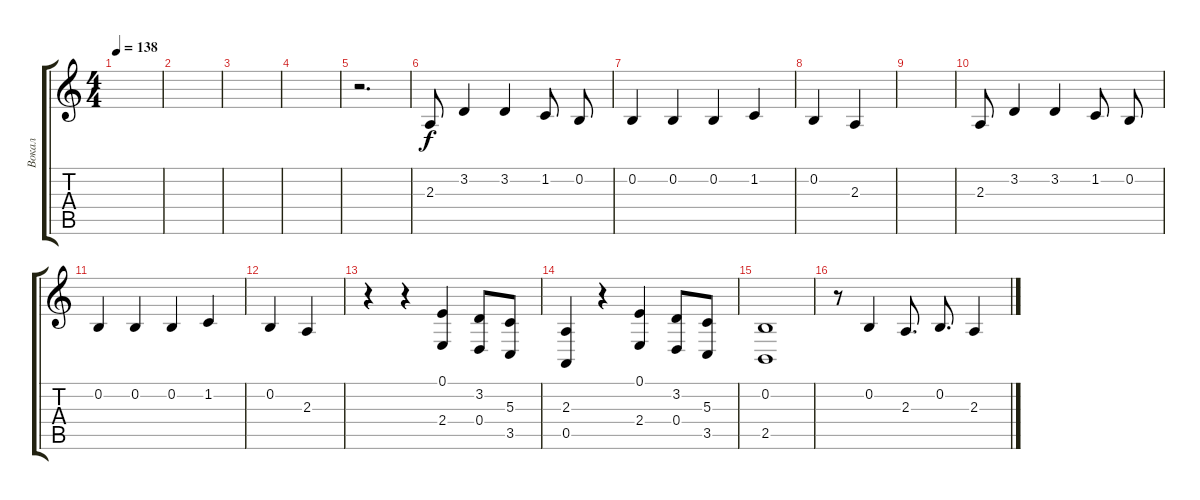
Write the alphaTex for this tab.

\track ("Вокал" "Вокал") {instrument electricgrandpiano}
\staff {score tabs}
\tuning (E4 B3 G3 D3 A2 E2) {hide}
\ts (4 4)
\tempo 138
\clef g2
\ks c
|
|
|
|
r.2{d instrument electricgrandpiano} |
2.3.8 3.2.4 3.2.4 1.2.8 0.2.8 |
0.2.4 0.2.4 0.2.4 1.2.4 |
0.2.4 2.3.4 |
|
2.3.8 3.2.4 3.2.4 1.2.8 0.2.8 |
0.2.4 0.2.4 0.2.4 1.2.4 |
0.2.4 2.3.4 |
r.4 r.4 (0.1 2.4).4 (3.2 0.4).8 (5.3 3.5).8 |
(2.3 0.5).4 r.4 (0.1 2.4).4 (3.2 0.4).8 (5.3 3.5).8 |
(0.2 2.5).1 |
r.8 0.2.4 2.3.8{d} 0.2.8{d} 2.3.4
